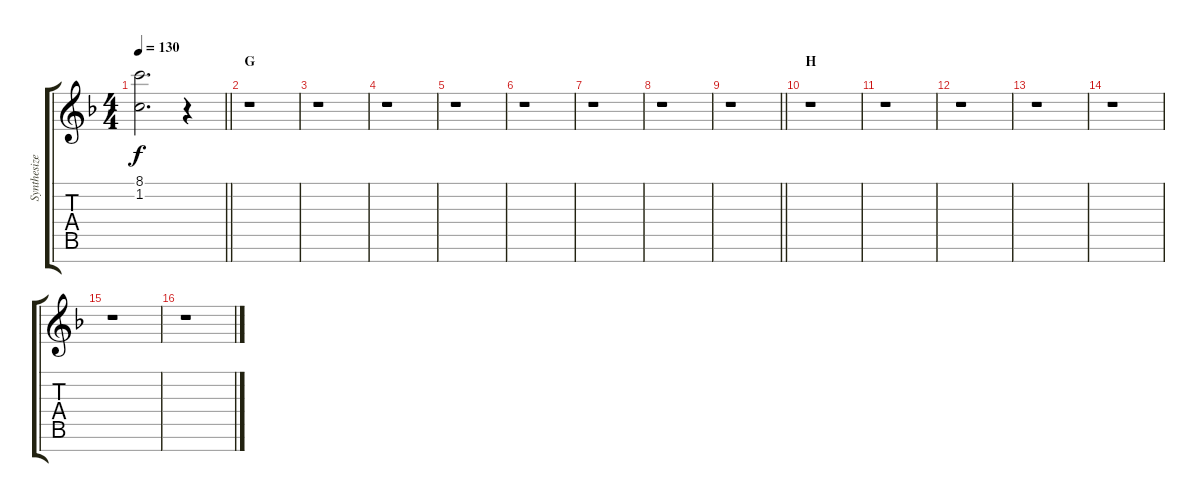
\track ("Synthesizer" "Synthesize") {instrument fx5brightness}
\staff {score tabs}
\tuning (E5 B4 G4 D4 A3 E3 B2) {hide}
\ts (4 4)
\tempo 130
\clef g2
\barLineRight lightlight
\ks f
(8.1{t} 1.2{t}).2{d dy f} r.4 |
\section ("" "G")
r.1 |
r.1 |
r.1 |
r.1 |
r.1 |
r.1 |
r.1 |
\barLineRight lightlight
r.1 |
\section ("" "H")
r.1 |
r.1 |
r.1 |
r.1 |
r.1 |
r.1 |
r.1
